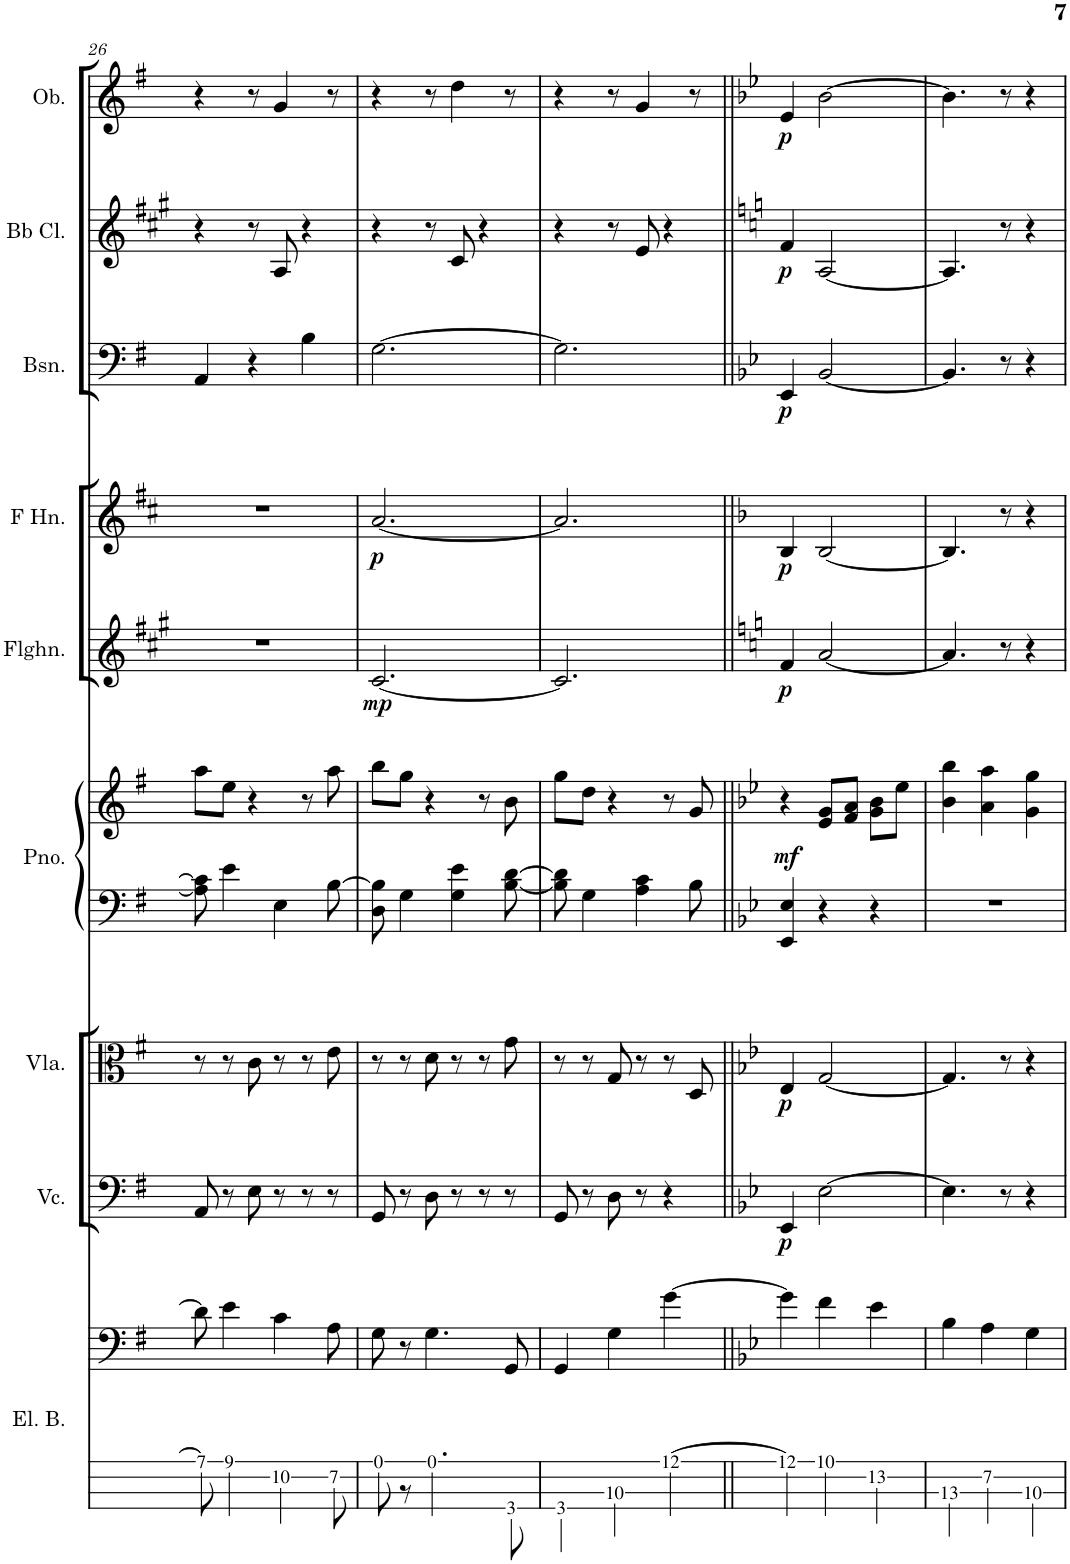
**kern	**kern	**kern	**dynam	**kern	**dynam	**kern	**kern	**dynam	**kern	**dynam	**kern	**dynam	**kern	**dynam	**kern	**dynam	**kern	**dynam
*part9	*part9	*part8	*part8	*part7	*part7	*part6	*part6	*part6	*part5	*part5	*part4	*part4	*part3	*part3	*part2	*part2	*part1	*part1
*staff11	*staff10	*staff9	*staff9	*staff8	*staff8	*staff7	*staff6	*staff6/7	*staff5	*staff5	*staff4	*staff4	*staff3	*staff3	*staff2	*staff2	*staff1	*staff1
*I"Electric Bass	*	*I"Violoncello	*	*I"Viola	*	*I"Piano	*	*	*I"Flugelhorn	*	*I"Horn in F	*	*I"Bassoon	*	*I"Bb Clarinet	*	*I"Oboe	*
*I'El. B.	*	*I'Vc.	*	*I'Vla.	*	*I'Pno.	*	*	*I'Flghn.	*	*	*	*I'Bsn.	*	*I'Bb Cl.	*	*I'Ob.	*
!!LO:PB:g=z
*	*clefF4	*clefF4	*	*clefC3	*	*clefF4	*clefG2	*	*clefG2	*	*clefG2	*	*clefF4	*	*clefG2	*	*clefG2	*
*Trd7c12	*Trd7c12	*	*	*	*	*	*	*	*Trd1c2	*	*Trd4c7	*	*	*	*Trd1c2	*	*	*
*k[f#]	*k[f#]	*k[f#]	*	*k[f#]	*	*k[f#]	*k[f#]	*	*k[f#c#g#]	*	*k[f#c#]	*	*k[f#]	*	*k[f#c#g#]	*	*k[f#]	*
*M3/4	*M3/4	*M3/4	*	*M3/4	*	*M3/4	*M3/4	*	*M3/4	*	*M3/4	*	*M3/4	*	*M3/4	*	*M3/4	*
=26	=26	=26	=26	=26	=26	=26	=26	=26	=26	=26	=26	=26	=26	=26	=26	=26	=26	=26
8d\]	8d\]	8AA/	.	8r	.	8A\] 8c\]	8aa\L	.	2.r	.	2.r	.	4AA/	.	4r	.	4r	.
4e\	4e\	8r	.	8r	.	4e\	8ee\J	.	.	.	.	.	.	.	.	.	.	.
.	.	8E\	.	8c\	.	.	4r	.	.	.	.	.	4r	.	8r	.	8r	.
4c\	4c\	8r	.	8r	.	4E\	.	.	.	.	.	.	.	.	8A/	.	4g/	.
.	.	8r	.	8r	.	.	8r	.	.	.	.	.	4B\	.	4r	.	.	.
8A\	8A\	8r	.	8e\	.	[8B\	8aa\	.	.	.	.	.	.	.	.	.	8r	.
=27	=27	=27	=27	=27	=27	=27	=27	=27	=27	=27	=27	=27	=27	=27	=27	=27	=27	=27
!	!	!	!	!	!	!	!	!	!	!LO:DY:b	!	!LO:DY:b	!	!	!	!	!	!
8G\	8G\	8GG/	.	8r	.	8D\ 8B\]	8bb\L	.	[2.c#/	mp	[2.a/	p	[2.G\	.	4r	.	4r	.
8r	8r	8r	.	8r	.	4G\	8gg\J	.	.	.	.	.	.	.	.	.	.	.
4.G\	4.G\	8D\	.	8d\	.	.	4r	.	.	.	.	.	.	.	8r	.	8r	.
.	.	8r	.	8r	.	4G\ 4e\	.	.	.	.	.	.	.	.	8c#/	.	4dd\	.
.	.	8r	.	8r	.	.	8r	.	.	.	.	.	.	.	4r	.	.	.
8GG\	8GG/	8r	.	8g\	.	[8B\ [8d\	8b\	.	.	.	.	.	.	.	.	.	8r	.
=28	=28	=28	=28	=28	=28	=28	=28	=28	=28	=28	=28	=28	=28	=28	=28	=28	=28	=28
4GG\	4GG/	8GG/	.	8r	.	8B\] 8d\]	8gg\L	.	2.c#/]	.	2.a/]	.	2.G\]	.	4r	.	4r	.
.	.	8r	.	8r	.	4G\	8dd\J	.	.	.	.	.	.	.	.	.	.	.
4G\	4G\	8D\	.	8G/	.	.	4r	.	.	.	.	.	.	.	8r	.	8r	.
.	.	8r	.	8r	.	4A\ 4c\	.	.	.	.	.	.	.	.	8e/	.	4g/	.
[4g\	[4g\	4r	.	8r	.	.	8r	.	.	.	.	.	.	.	4r	.	.	.
.	.	.	.	8D/	.	8B\	8g/	.	.	.	.	.	.	.	.	.	8r	.
=29||	=29||	=29||	=29||	=29||	=29||	=29||	=29||	=29||	=29||	=29||	=29||	=29||	=29||	=29||	=29||	=29||	=29||	=29||
*k[b-e-]	*k[b-e-]	*k[b-e-]	*	*k[b-e-]	*	*k[b-e-]	*k[b-e-]	*	*k[]	*	*k[b-]	*	*k[b-e-]	*	*k[]	*	*k[b-e-]	*
!	!	!	!LO:DY:b	!	!LO:DY:b	!	!	!LO:DY:a=2	!	!LO:DY:b	!	!LO:DY:b	!	!LO:DY:b	!	!LO:DY:b	!	!LO:DY:b
4g\]	4g\]	4EE-/	p	4E-/	p	4EE-/ 4E-/	4r	mf	4f/	p	4B-/	p	4EE-/	p	4f/	p	4e-/	p
4f\	4f\	[2E-\	.	[2G/	.	4r	8e-/ 8g/L	.	[2a/	.	[2B-/	.	[2BB-/	.	[2A/	.	[2b-\	.
.	.	.	.	.	.	.	8f/ 8a/J	.	.	.	.	.	.	.	.	.	.	.
4e-\	4e-\	.	.	.	.	4r	8g\ 8b-\L	.	.	.	.	.	.	.	.	.	.	.
.	.	.	.	.	.	.	8ee-\J	.	.	.	.	.	.	.	.	.	.	.
=30	=30	=30	=30	=30	=30	=30	=30	=30	=30	=30	=30	=30	=30	=30	=30	=30	=30	=30
4B-\	4B-\	4.E-\]	.	4.G/]	.	2.r	4b-\ 4bb-\	.	4.a/]	.	4.B-/]	.	4.BB-/]	.	4.A/]	.	4.b-\]	.
4A\	4A\	.	.	.	.	.	4a\ 4aa\	.	.	.	.	.	.	.	.	.	.	.
.	.	8r	.	8r	.	.	.	.	8r	.	8r	.	8r	.	8r	.	8r	.
4G\	4G\	4r	.	4r	.	.	4g\ 4gg\	.	4r	.	4r	.	4r	.	4r	.	4r	.
=	=	=	=	=	=	=	=	=	=	=	=	=	=	=	=	=	=	=
*-	*-	*-	*-	*-	*-	*-	*-	*-	*-	*-	*-	*-	*-	*-	*-	*-	*-	*-
